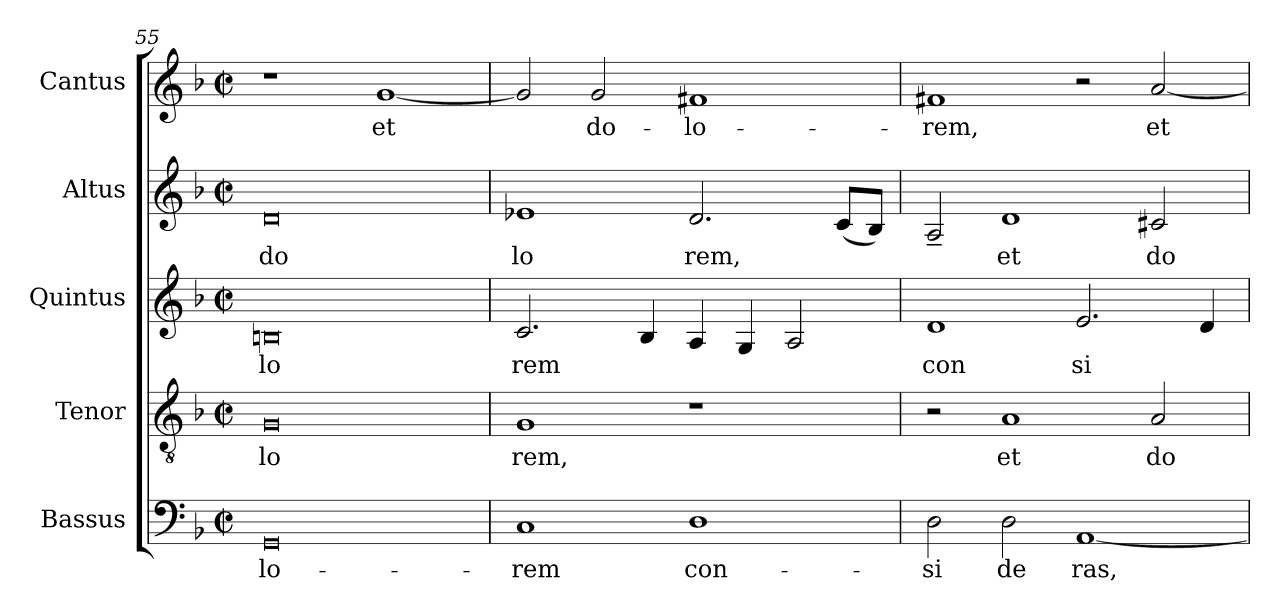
**kern	**text	**kern	**text	**kern	**text	**kern	**text	**kern	**text
*part5	*part5	*part4	*part4	*part3	*part3	*part2	*part2	*part1	*part1
*staff5	*staff5	*staff4	*staff4	*staff3	*staff3	*staff2	*staff2	*staff1	*staff1
*I"Bassus	*	*I"Tenor	*	*I"Quintus	*	*I"Altus	*	*I"Cantus	*
*clefF4	*	*clefGv2	*	*clefG2	*	*clefG2	*	*clefG2	*
*k[b-]	*	*k[b-]	*	*k[b-]	*	*k[b-]	*	*k[b-]	*
*F:	*	*F:	*	*F:	*	*F:	*	*F:	*
*M2/2	*	*M2/2	*	*M2/2	*	*M2/2	*	*M2/2	*
*met(c|)	*	*met(c|)	*	*met(c|)	*	*met(c|)	*	*met(c|)	*
=55	=55	=55	=55	=55	=55	=55	=55	=55	=55
!	!LO:LY:b:cj	!	!LO:LY:b:cj	!	!LO:LY:b:cj	!	!LO:LY:b:cj	!	!
0GG	-lo-	0G	lo	0Bn	lo	0d	do	1r	.
!	!	!	!	!	!	!	!	!	!LO:LY:b:cj
.	.	.	.	.	.	.	.	[<1g	et
=56	=56	=56	=56	=56	=56	=56	=56	=56	=56
!	!LO:LY:b:cj	!	!LO:LY:b:cj	!	!LO:LY:b:cj	!	!LO:LY:b:cj	!	!LO:LY:b:cj
1C	-rem	1G	rem,	2.c/	rem	1e-X	lo	2g/]	.
!	!	!	!	!	!	!	!	!	!LO:LY:b:cj
.	.	.	.	.	.	.	.	2g/	do-
!	!	!	!	!	!LO:LY:b:cj	!	!	!	!
.	.	.	.	4B-/	.	.	.	.	.
!	!LO:LY:b:cj	!	!	!	!LO:LY:b:cj	!	!LO:LY:b:cj	!	!LO:LY:b:cj
1D	con-	1r	.	4A/	.	2.d/	rem,	1f#X	-lo-
!	!	!	!	!	!LO:LY:b:cj	!	!	!	!
.	.	.	.	4G/	.	.	.	.	.
!	!	!	!	!	!LO:LY:b:cj	!	!	!	!
.	.	.	.	2A/	.	.	.	.	.
!	!	!	!	!	!	!	!LO:LY:b:cj	!	!
.	.	.	.	.	.	(<8c/L	.	.	.
!	!	!	!	!	!	!	!LO:LY:b:cj	!	!
.	.	.	.	.	.	8B-/J)	.	.	.
!!LO:LB:g=z
=57	=57	=57	=57	=57	=57	=57	=57	=57	=57
!	!LO:LY:b:cj	!	!	!	!LO:LY:b:cj	!	!LO:LY:b:cj	!	!LO:LY:b:cj
2D\	-si	2r	.	1d	con	2A~</	.	1f#X	-rem,
!	!LO:LY:b:cj	!	!LO:LY:b:cj	!	!	!	!LO:LY:b:cj	!	!
2D\	de	1A	et	.	.	1d	et	.	.
!	!LO:LY:b:cj	!	!	!	!LO:LY:b:cj	!	!	!	!
[<1AA	ras,	.	.	2.e/	si	.	.	2r	.
!	!	!	!LO:LY:b:cj	!	!	!	!LO:LY:b:cj	!	!LO:LY:b:cj
.	.	2A/	do-	.	.	2c#X/	do-	[<2a/	et
!	!	!	!	!	!LO:LY:b:cj	!	!	!	!
.	.	.	.	4d/	.	.	.	.	.
=	=	=	=	=	=	=	=	=	=
*-	*-	*-	*-	*-	*-	*-	*-	*-	*-
